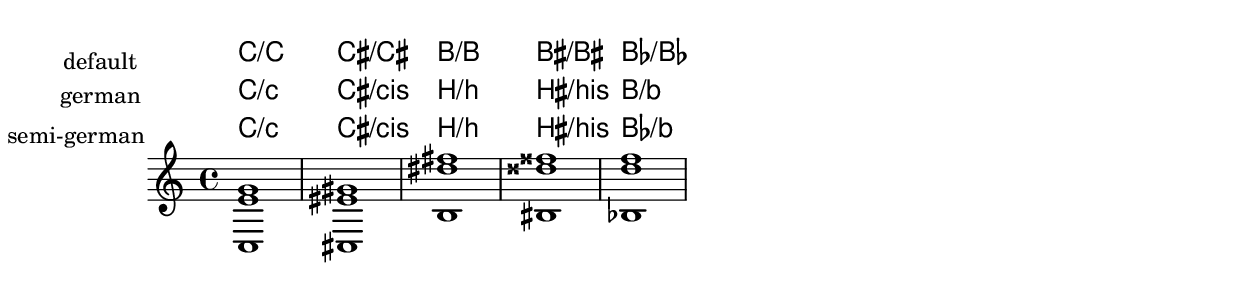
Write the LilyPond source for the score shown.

%% Do not edit this file; it is automatically
%% generated from LSR http://lsr.dsi.unimi.it
%% This file is in the public domain.
\version "2.13.10"

\header {
  lsrtags = "chords"

%% Translation of GIT committish: 4385ed4cc738e164a95798862580b4b86703356f
  texidoces = "
La nomenclatura inglesa (predeterminada) para los acordes del cifrado
americano se puede cambiar por la alemana (@code{\\germanChords}
sustituye B y Bes por H y B) o por la semi-alemana
(@code{\\semiGermanChords} sustituye B y Bes por H y Bb).

"
  doctitlees = "Cambiar la nomenclatura de los acordes del cifrado americano por la notación alemana o semi-alemana"

  texidoc = "
The english naming of chords (default) can be changed to german
(@code{\\germanChords} replaces B and Bes with H and B) or semi-german
(@code{\\semiGermanChords} replaces B and Bes with H and Bb).




"
  doctitle = "Changing the chord names to German or semi-German notation"
} % begin verbatim

music = \chordmode {
  c1/c | cis/cis
  b1/b | bis/bis | bes/bes
}

%% The following is only here to print the names of the
%% chords styles; it can be removed if you do not need to
%% print them.

\layout {
  \context {
    \ChordNames
    \consists "Instrument_name_engraver"
  }
}

<<
  \new ChordNames {
    \set ChordNames.instrumentName = #"default"
    \music
  }
  \new ChordNames {
    \set ChordNames.instrumentName = #"german"
    \germanChords \music }
  \new ChordNames {
    \set ChordNames.instrumentName = #"semi-german"
    \semiGermanChords \music }
  \context Voice { \music }
>>

